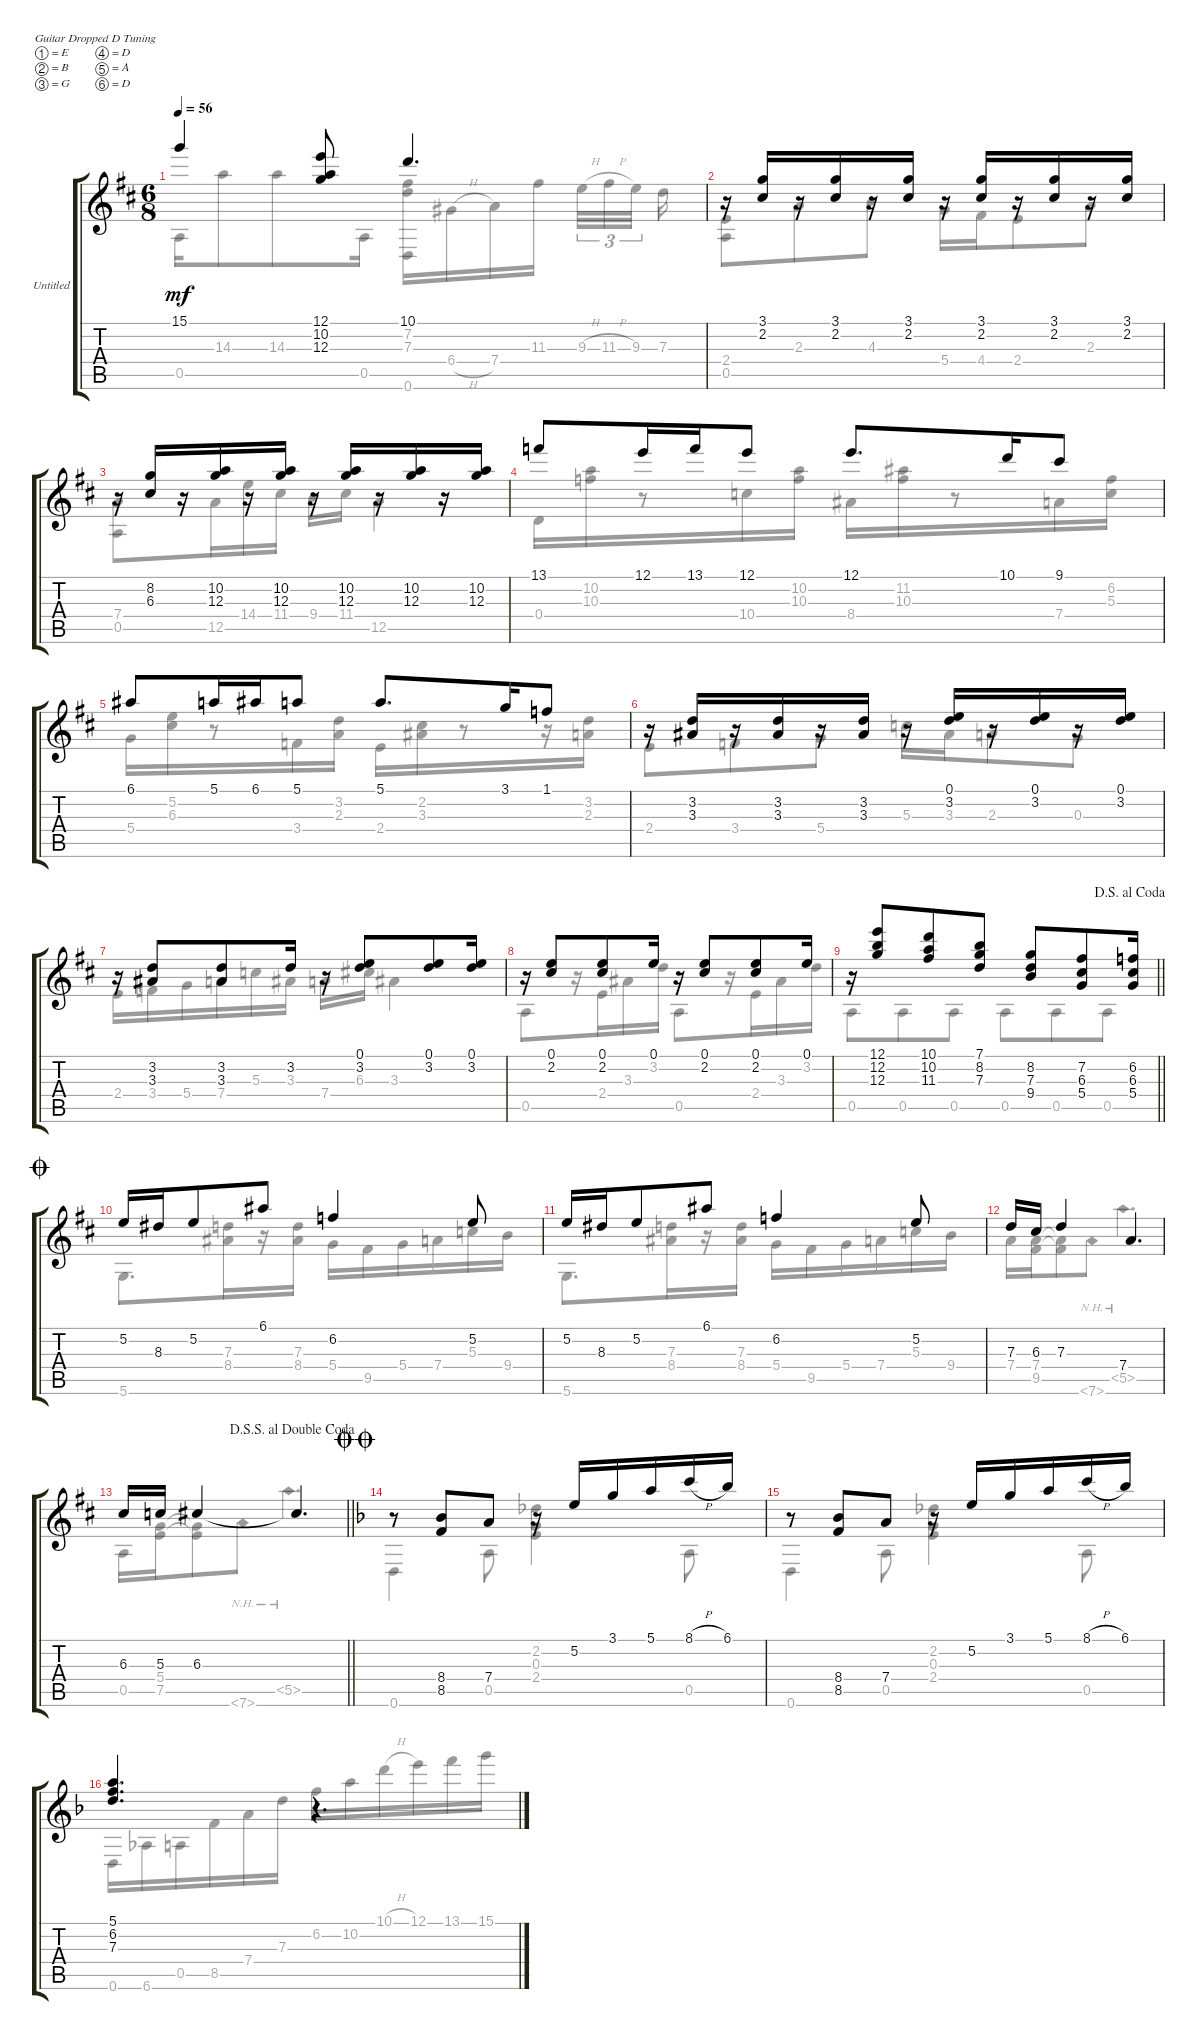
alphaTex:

\bracketExtendMode groupsimilarinstruments
\firstSystemTrackNameOrientation horizontal
\otherSystemsTrackNameOrientation horizontal
\track ("Untitled" "Untitled") {instrument acousticguitarnylon}
\staff {score tabs}
\tuning (E4 B3 G3 D3 A2 D2)
\voice
\ts (6 8)
\tempo 56
\clef g2
\ks d
15.1.4{dy mf} (12.1 10.2 12.3).8 10.1.4{d} |
r.16 (3.1 2.2).16 r.16 (3.1 2.2).16 r.16 (3.1 2.2).16 r.16 (3.1 2.2).16 r.16 (3.1 2.2).16 r.16 (3.1 2.2).16 |
r.16 (8.2 6.3).16 r.16 (10.2 12.3).16 r.16 (10.2 12.3).16 r.16 (10.2 12.3).16 r.16 (10.2 12.3).16 r.16 (10.2 12.3).16 |
13.1.8 12.1.16 13.1.16 12.1.8 12.1.8{d} 10.1.16 9.1.8 |
6.1.8 5.1.16 6.1.16 5.1.8 5.1.8{d} 3.1.16 1.1.8 |
r.16 (3.2 3.3).16 r.16 (3.2 3.3).16 r.16 (3.2 3.3).16 r.16 (0.1 3.2).16 r.16 (0.1 3.2).16 r.16 (0.1 3.2).16 |
r.16 (3.2 3.3).8 (3.2 3.3).8 3.2.16 r.16 (0.1 3.2).8 (0.1 3.2).8 (0.1 3.2).16 |
r.16 (0.1 2.2).8 (0.1 2.2).8 0.1.16 r.16 (0.1 2.2).8 (0.1 2.2).8 0.1.16 |
\jump dalsegnoalcoda
\barLineRight lightlight
r.16 (12.1 12.2 12.3).8 (10.1 10.2 11.3).8 (7.1 8.2 7.3).8 (8.2 7.3 9.4).8 (7.2 6.3 5.4).8 (6.2 6.3 5.4).16 |
\jump coda
5.2.16 8.3.16 5.2.8 6.1.8 6.2.4 5.2.8 |
5.2.16 8.3.16 5.2.8 6.1.8 6.2.4 5.2.8 |
7.3.16 6.3.16 7.3.4 7.4.4{d} |
\jump dalsegnosegnoaldoublecoda
\barLineRight lightlight
6.3.16 5.3.16 6.3.4 6.3{t}.4{d} |
\jump doublecoda
\ks dminor
r.8 (8.4 8.5).8 7.4.8 r.16 5.2.16 3.1.16 5.1.16 8.1{h}.16 6.1.16 |
r.8 (8.4 8.5).8 7.4.8 r.16 5.2.16 3.1.16 5.1.16 8.1{h}.16 6.1.16 |
(5.1 6.2 7.3).4{d} r.4{d}
\voice
\clef g2
\ottava regular
\simile none
\ks d
0.5.16{dy mf} 14.3.8 14.3.8 0.5.16 (7.2 7.3 0.6).16 6.4{h}.16 7.4.16 11.3.16 9.3{h}.32{tu (3 2)} 11.3{h}.32{tu (3 2)} 9.3.32{tu (3 2)} 7.3.16 |
(2.4 0.5).8 2.3.8 4.3.8 5.4.16 4.4.16 2.4.8 2.3.8 |
(7.4 0.5).8 r.16 12.5.16 14.4.16 11.4.16 9.4.16 11.4.16 12.5.4 |
0.4.16 (10.2 10.3).16 r.8 10.4.16 (10.2 10.3).16 8.4.16 (11.2 10.3).16 r.8 7.4.16 (6.2 5.3).16 |
5.4.16 (5.2 6.3).16 r.8 3.4.16 (3.2 2.3).16 2.4.16 (2.2 3.3).16 r.8 r.16 (3.2 2.3).16 |
2.4.8 3.4.8 5.4.8 5.3.16 3.3.16 2.3.8 0.3.8 |
2.4.16 3.4.16 5.4.16 7.4.16 5.3.16 3.3.16 7.4.16 6.3.16 3.3.4 |
0.5.8 r.16 2.4.16 3.3.16 3.2.16 0.5.8 r.16 2.4.16 3.3.16 3.2.16 |
\barLineRight lightlight
0.5.8 0.5.8 0.5.8 0.5.8 0.5.8 0.5.8 |
5.6.8{d} (7.3 8.4).16 r.16 (7.3 8.4).16 5.4.16 9.5.16 5.4.16 7.4.16 5.3.16 9.4.16 |
5.6.8{d} (7.3 8.4).16 r.16 (7.3 8.4).16 5.4.16 9.5.16 5.4.16 7.4.16 5.3.16 9.4.16 |
7.4.16 (7.4 9.5).16 (7.4{t} 9.5{t}).8 7.6{nh}.8 5.5{nh}.4{d} |
\barLineRight lightlight
0.5.16 (5.4 7.5).16 (5.4{t} 7.5{t}).8 7.6{nh}.8 5.5{nh}.4{d} |
\ks dminor
0.6.4 0.5.8 (2.2 0.3 2.4).4 0.5.8 |
0.6.4 0.5.8 (2.2 0.3 2.4).4 0.5.8 |
0.6.16 6.6.16 0.5.16 8.5.16 7.4.16 7.3.16 6.2.16 10.2.16 10.1{h}.16 12.1.16 13.1.16 15.1.16
